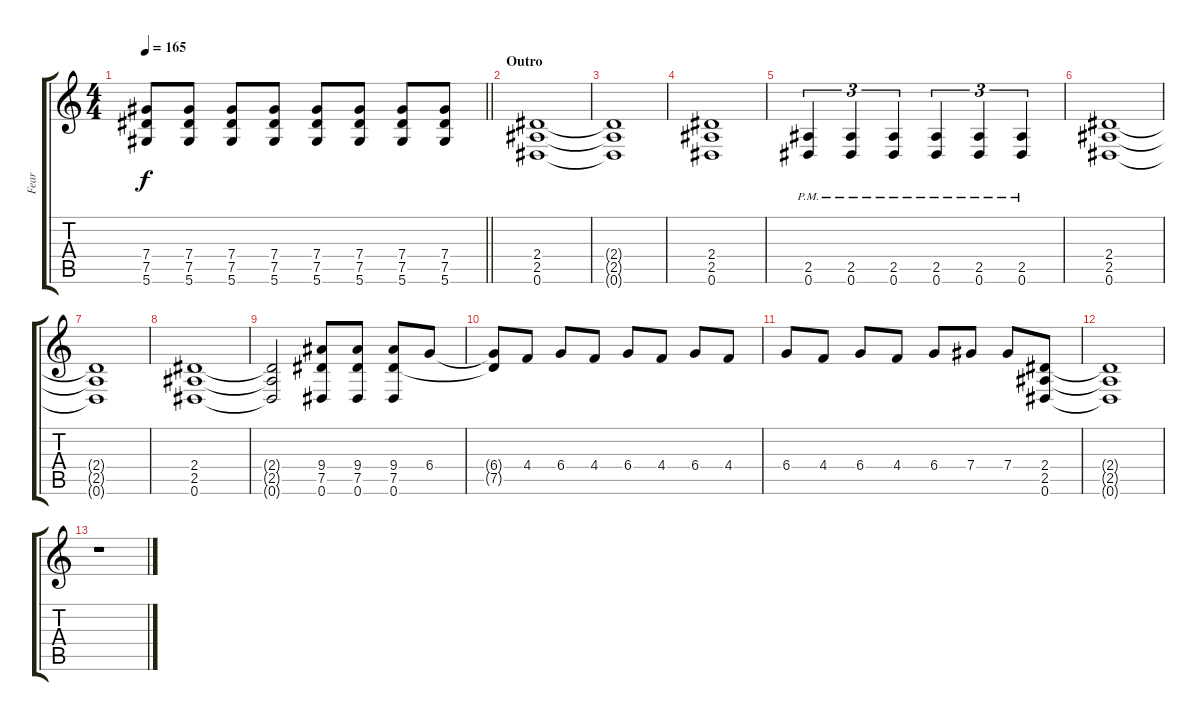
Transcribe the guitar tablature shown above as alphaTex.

\track ("Fear" "Fear") {instrument distortionguitar}
\staff {score tabs}
\tuning (Eb4 Bb3 Gb3 Db3 Ab2 Eb2) {hide}
\ts (4 4)
\tempo 165
\clef g2
\barLineRight lightlight
\ks c
(7.4 7.5 5.6).8{dy f} (7.4 7.5 5.6).8 (7.4 7.5 5.6).8 (7.4 7.5 5.6).8 (7.4 7.5 5.6).8 (7.4 7.5 5.6).8 (7.4 7.5 5.6).8 (7.4 7.5 5.6).8 |
\section ("" "Outro")
(2.4 2.5 0.6).1 |
(2.4{t} 2.5{t} 0.6{t}).1 |
(2.4 2.5 0.6).1 |
(2.5{pm} 0.6{pm}).4{tu (3 2)} (2.5{pm} 0.6{pm}).4{tu (3 2)} (2.5{pm} 0.6{pm}).4{tu (3 2)} (2.5{pm} 0.6{pm}).4{tu (3 2)} (2.5{pm} 0.6{pm}).4{tu (3 2)} (2.5{pm} 0.6{pm}).4{tu (3 2)} |
(2.4 2.5 0.6).1 |
(2.4{t} 2.5{t} 0.6{t}).1 |
(2.4 2.5 0.6).1 |
(2.4{t} 2.5{t} 0.6{t}).2 (9.4 7.5 0.6).8 (9.4 7.5 0.6).8 (9.4 7.5 0.6).8 6.4.8 |
(6.4{t} 7.5{t}).8 4.4.8 6.4.8 4.4.8 6.4.8 4.4.8 6.4.8 4.4.8 |
6.4.8 4.4.8 6.4.8 4.4.8 6.4.8 7.4.8 7.4.8 (2.4 2.5 0.6).8 |
(2.4{t} 2.5{t} 0.6{t}).1 |
r.1
